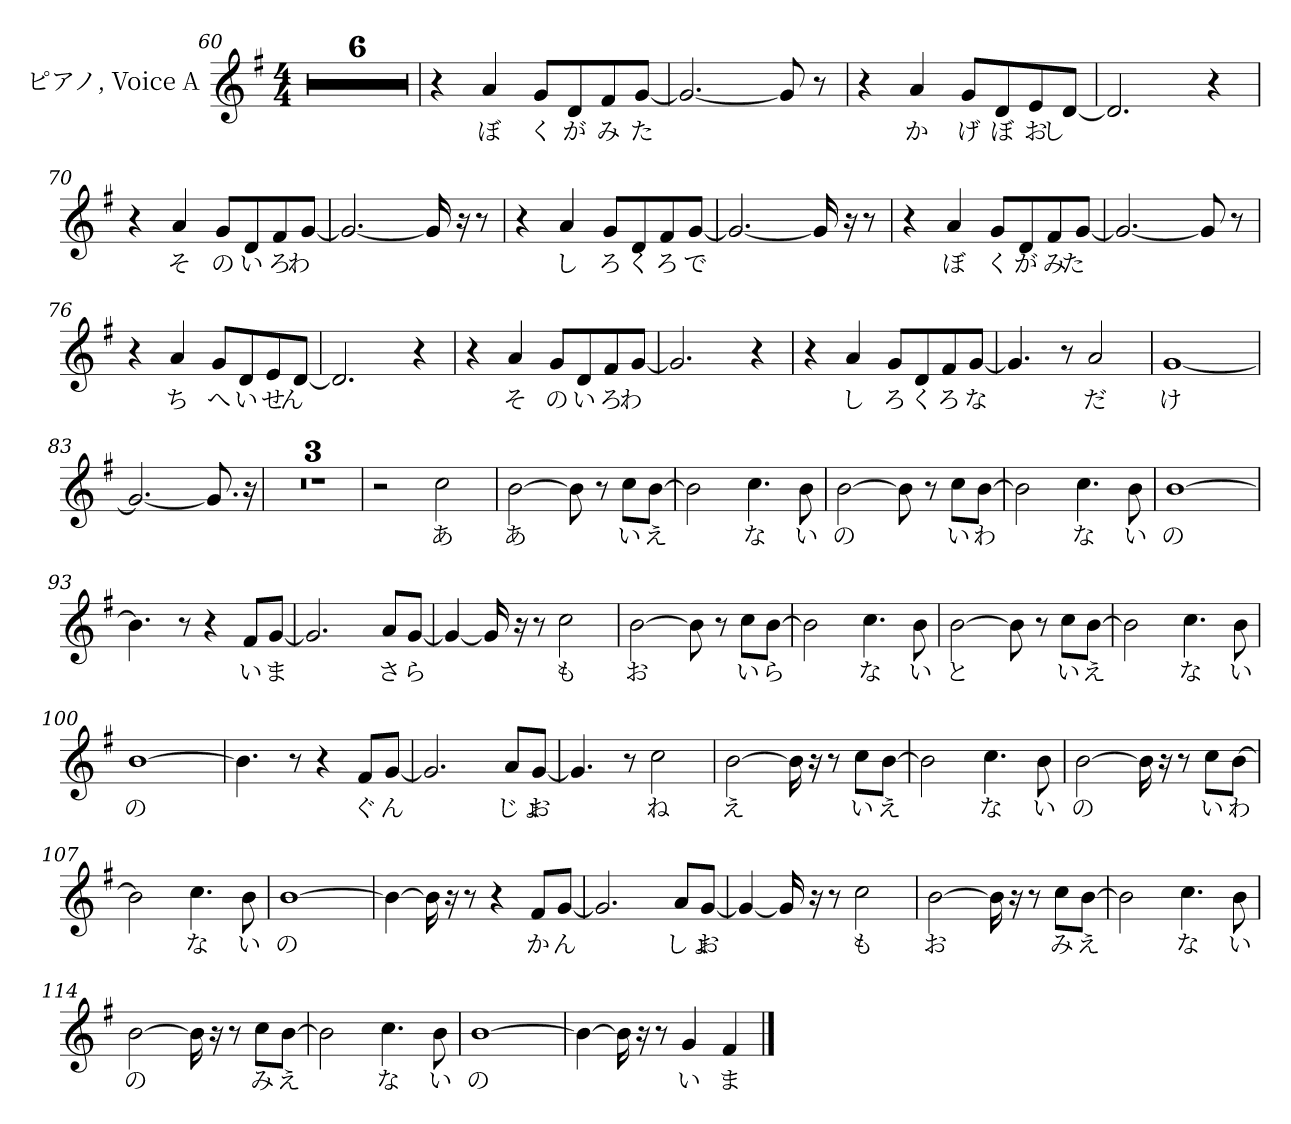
**kern	**text
*part1	*part1
*staff1	*staff1
*I"ピアノ, Voice A	*
*clefG2	*
*k[f#]	*
*M4/4	*
=60	=60
1r	.
=61	=61
1r	.
=62	=62
1r	.
=63	=63
1r	.
=64	=64
1r	.
=65	=65
1r	.
=66	=66
4r	.
!	!LO:LY:b
4a/	ぼ
!	!LO:LY:b
8g/L	く
!	!LO:LY:b
8d/	が
!	!LO:LY:b
8f#/	み
!	!LO:LY:b
[8g/J	た
=67	=67
2.g/_	.
8g/]	.
8r	.
=68	=68
4r	.
!	!LO:LY:b
4a/	か
!	!LO:LY:b
8g/L	げ
!	!LO:LY:b
8d/	ぼ
!	!LO:LY:b
8e/	お
!	!LO:LY:b
[8d/J	し
=69	=69
2.d/]	.
4r	.
!!LO:LB:g=z
=70	=70
4r	.
!	!LO:LY:b
4a/	そ
!	!LO:LY:b
8g/L	の
!	!LO:LY:b
8d/	い
!	!LO:LY:b
8f#/	ろ
!	!LO:LY:b
[8g/J	わ
=71	=71
2.g/_	.
16g/]	.
16r	.
8r	.
=72	=72
4r	.
!	!LO:LY:b
4a/	し
!	!LO:LY:b
8g/L	ろ
!	!LO:LY:b
8d/	く
!	!LO:LY:b
8f#/	ろ
!	!LO:LY:b
[8g/J	で
=73	=73
2.g/_	.
16g/]	.
16r	.
8r	.
=74	=74
4r	.
!	!LO:LY:b
4a/	ぼ
!	!LO:LY:b
8g/L	く
!	!LO:LY:b
8d/	が
!	!LO:LY:b
8f#/	み
!	!LO:LY:b
[8g/J	た
=75	=75
2.g/_	.
8g/]	.
8r	.
!!LO:LB:g=z
=76	=76
4r	.
!	!LO:LY:b
4a/	ち
!	!LO:LY:b
8g/L	へ
!	!LO:LY:b
8d/	い
!	!LO:LY:b
8e/	せ
!	!LO:LY:b
[8d/J	ん
=77	=77
2.d/]	.
4r	.
=78	=78
4r	.
!	!LO:LY:b
4a/	そ
!	!LO:LY:b
8g/L	の
!	!LO:LY:b
8d/	い
!	!LO:LY:b
8f#/	ろ
!	!LO:LY:b
[8g/J	わ
=79	=79
2.g/]	.
4r	.
=80	=80
4r	.
!	!LO:LY:b
4a/	し
!	!LO:LY:b
8g/L	ろ
!	!LO:LY:b
8d/	く
!	!LO:LY:b
8f#/	ろ
!	!LO:LY:b
[8g/J	な
=81	=81
4.g/]	.
8r	.
!	!LO:LY:b
2a/	だ
=82	=82
!	!LO:LY:b
[1g	け
=83	=83
2.g/_	.
8.g/]	.
16r	.
=84	=84
1r	.
!!LO:PB:g=z
=85	=85
1r	.
=86	=86
1r	.
=87	=87
2r	.
!	!LO:LY:b
2cc\	あ
=88	=88
!	!LO:LY:b
[2b\	あ
8b\]	.
8r	.
!	!LO:LY:b
8cc\L	い
!	!LO:LY:b
[8b\J	え
=89	=89
2b\]	.
!	!LO:LY:b
4.cc\	な
!	!LO:LY:b
8b\	い
=90	=90
!	!LO:LY:b
[2b\	の
8b\]	.
8r	.
!	!LO:LY:b
8cc\L	い
!	!LO:LY:b
[8b\J	わ
=91	=91
2b\]	.
!	!LO:LY:b
4.cc\	な
!	!LO:LY:b
8b\	い
=92	=92
!	!LO:LY:b
[1b	の
=93	=93
4.b\]	.
8r	.
4r	.
!	!LO:LY:b
8f#/L	い
!	!LO:LY:b
[8g/J	ま
=94	=94
2.g/]	.
!	!LO:LY:b
8a/L	さ
!	!LO:LY:b
[8g/J	ら
!!LO:LB:g=z
=95	=95
4g/_	.
16g/]	.
16r	.
8r	.
!	!LO:LY:b
2cc\	も
=96	=96
!	!LO:LY:b
[2b\	お
8b\]	.
8r	.
!	!LO:LY:b
8cc\L	い
!	!LO:LY:b
[8b\J	ら
=97	=97
2b\]	.
!	!LO:LY:b
4.cc\	な
!	!LO:LY:b
8b\	い
=98	=98
!	!LO:LY:b
[2b\	と
8b\]	.
8r	.
!	!LO:LY:b
8cc\L	い
!	!LO:LY:b
[8b\J	え
=99	=99
2b\]	.
!	!LO:LY:b
4.cc\	な
!	!LO:LY:b
8b\	い
=100	=100
!	!LO:LY:b
[1b	の
=101	=101
4.b\]	.
8r	.
4r	.
!	!LO:LY:b
8f#/L	ぐ
!	!LO:LY:b
[8g/J	ん
=102	=102
2.g/]	.
!	!LO:LY:b
8a/L	じょ
!	!LO:LY:b
[8g/J	お
!!LO:LB:g=z
=103	=103
4.g/]	.
8r	.
!	!LO:LY:b
2cc\	ね
=104	=104
!	!LO:LY:b
[2b\	え
16b\]	.
16r	.
8r	.
!	!LO:LY:b
8cc\L	い
!	!LO:LY:b
[8b\J	え
=105	=105
2b\]	.
!	!LO:LY:b
4.cc\	な
!	!LO:LY:b
8b\	い
=106	=106
!	!LO:LY:b
[2b\	の
16b\]	.
16r	.
8r	.
!	!LO:LY:b
8cc\L	い
!	!LO:LY:b
[8b\J	わ
=107	=107
2b\]	.
!	!LO:LY:b
4.cc\	な
!	!LO:LY:b
8b\	い
=108	=108
!	!LO:LY:b
[1b	の
=109	=109
4b\_	.
16b\]	.
16r	.
8r	.
4r	.
!	!LO:LY:b
8f#/L	か
!	!LO:LY:b
[8g/J	ん
=110	=110
2.g/]	.
!	!LO:LY:b
8a/L	しょ
!	!LO:LY:b
[8g/J	お
!!LO:LB:g=z
=111	=111
4g/_	.
16g/]	.
16r	.
8r	.
!	!LO:LY:b
2cc\	も
=112	=112
!	!LO:LY:b
[2b\	お
16b\]	.
16r	.
8r	.
!	!LO:LY:b
8cc\L	み
!	!LO:LY:b
[8b\J	え
=113	=113
2b\]	.
!	!LO:LY:b
4.cc\	な
!	!LO:LY:b
8b\	い
=114	=114
!	!LO:LY:b
[2b\	の
16b\]	.
16r	.
8r	.
!	!LO:LY:b
8cc\L	み
!	!LO:LY:b
[8b\J	え
=115	=115
2b\]	.
!	!LO:LY:b
4.cc\	な
!	!LO:LY:b
8b\	い
=116	=116
!	!LO:LY:b
[1b	の
=117	=117
4b\_	.
16b\]	.
16r	.
8r	.
!	!LO:LY:b
4g/	い
!	!LO:LY:b
4f#/	ま
==	==
*-	*-
